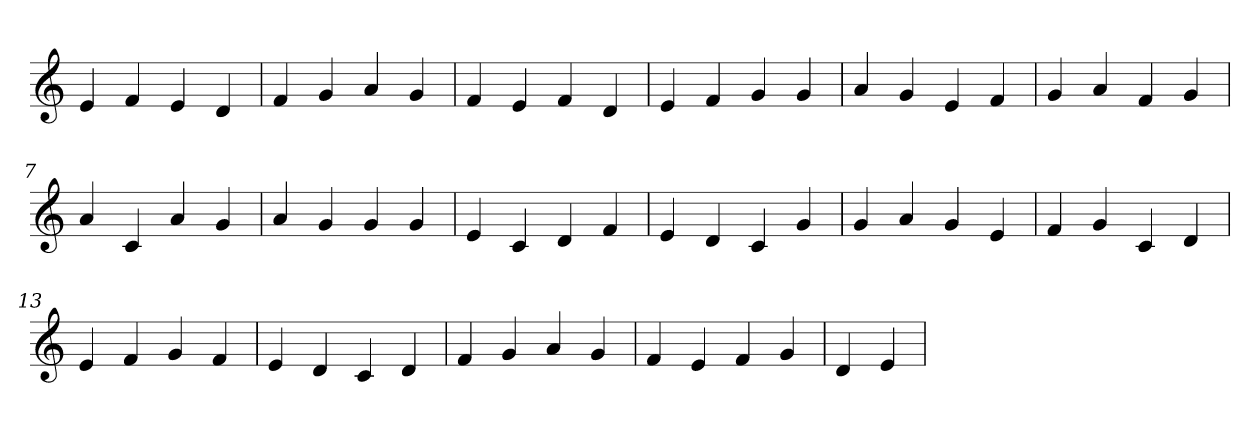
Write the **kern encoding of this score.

**kern
*part1
*staff1
*clefG2
=1
4e
4f
4e
4d
=2
4f
4g
4a
4g
=3
4f
4e
4f
4d
=4
4e
4f
4g
4g
=5
4a
4g
4e
4f
=6
4g
4a
4f
4g
=7
4a
4c
4a
4g
=8
4a
4g
4g
4g
=9
4e
4c
4d
4f
=10
4e
4d
4c
4g
=11
4g
4a
4g
4e
=12
4f
4g
4c
4d
=13
4e
4f
4g
4f
=14
4e
4d
4c
4d
=15
4f
4g
4a
4g
=16
4f
4e
4f
4g
=17
4d
4e
=
*-
